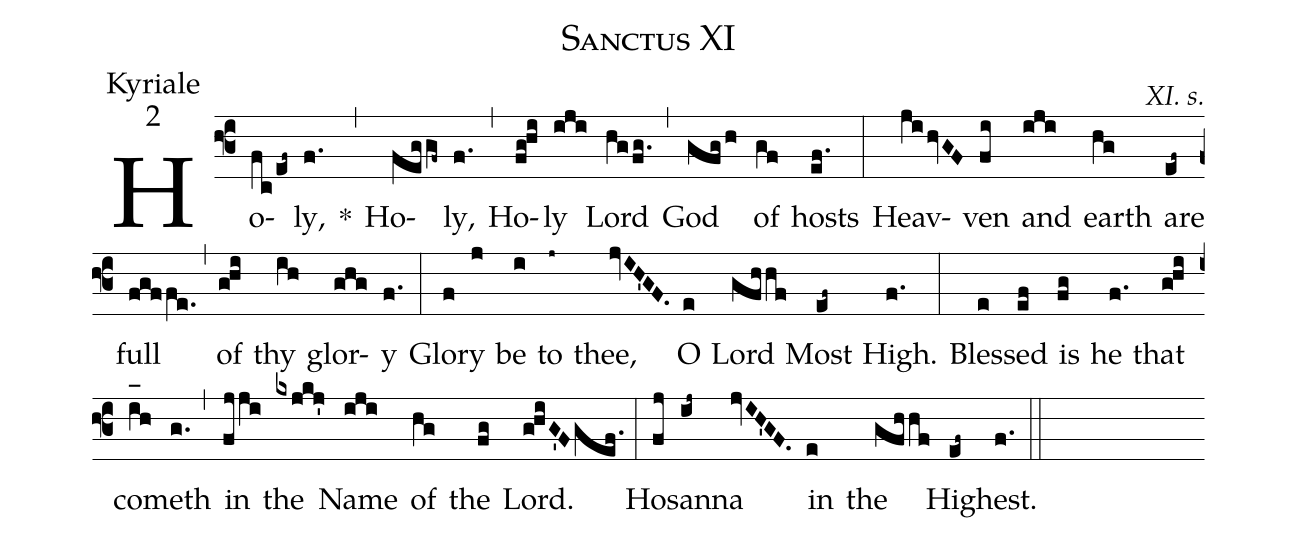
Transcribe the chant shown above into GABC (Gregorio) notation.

name:Sanctus XI;
office-part:Kyriale;
mode:2;
commentary:XI. s.;
%%
(f3) Ho(fc/ef~)ly,(f.) *(,) Ho(feggf~)ly,(f.) (,)

Ho(fg!hi)ly(iji) Lord(hgfg.) (,)

God(gfgh) of(gf) hosts(ef.) (:)

Heav(jihvGF)ven(fi) and(iji) earth(hg) are(ef~) full(fgffe.) (,)

of(ghi) thy(ih) glor(ghg)y(f.) (:)

Glor(f)y(j) be(i) to(j~) thee,(jvIH'GF.) O(e) Lord(gfhhf) Most(ef~) High.(f.) (:)

Bless(e)ed(ef) is(fg) he(f.) that(ghi) com(i_[oh:h]h)eth(g.) (,)

in(fjji) the(kxjkj') Name(iji) of(hg) the(fg) Lord.(ghiG'Fgef.) (:)

Ho(fj)san(ij~)na(jvIH'GF.) in(e) the(gfhhf) High(ef~)est.(f.) (::)
